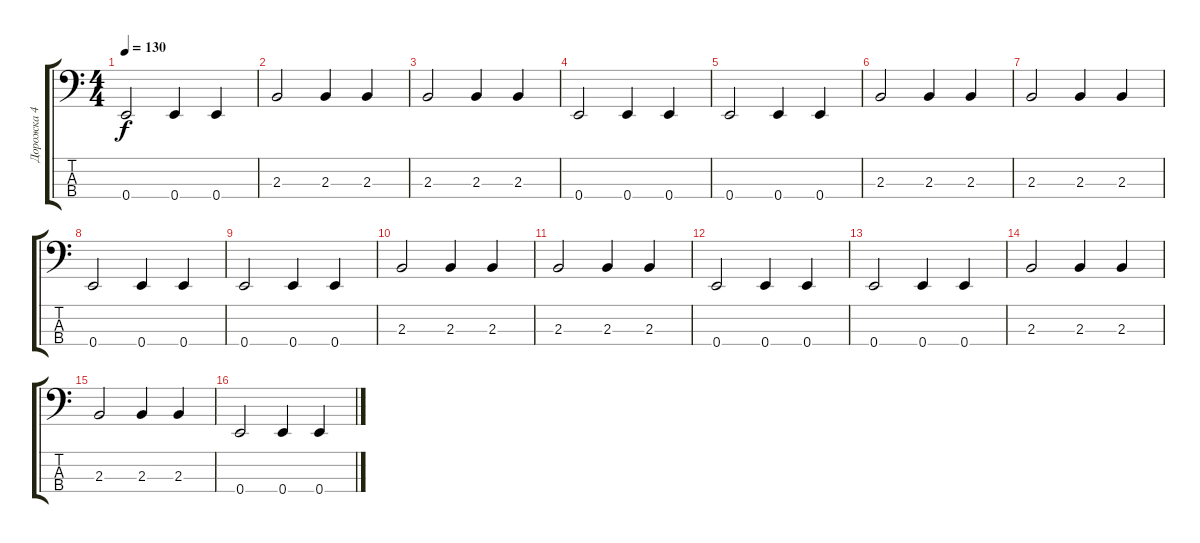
\track ("Дорожка 4" "Дорожка 4") {instrument electricbassfinger}
\staff {score tabs}
\tuning (G2 D2 A1 E1) {hide}
\ts (4 4)
\tempo 130
\clef f4
\ks c
0.4.2{dy f} 0.4.4 0.4.4 |
2.3.2 2.3.4 2.3.4 |
2.3.2 2.3.4 2.3.4 |
0.4.2 0.4.4 0.4.4 |
0.4.2 0.4.4 0.4.4 |
2.3.2 2.3.4 2.3.4 |
2.3.2 2.3.4 2.3.4 |
0.4.2 0.4.4 0.4.4 |
0.4.2 0.4.4 0.4.4 |
2.3.2 2.3.4 2.3.4 |
2.3.2 2.3.4 2.3.4 |
0.4.2 0.4.4 0.4.4 |
0.4.2 0.4.4 0.4.4 |
2.3.2 2.3.4 2.3.4 |
2.3.2 2.3.4 2.3.4 |
0.4.2 0.4.4 0.4.4
